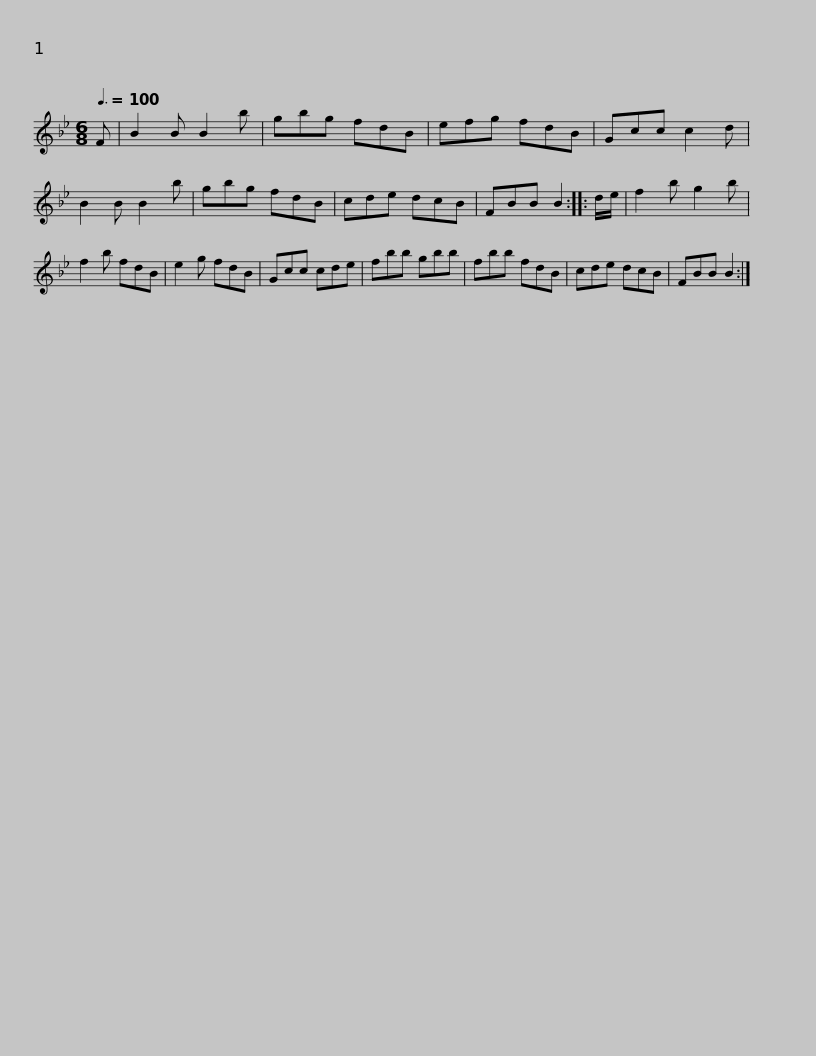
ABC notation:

X:1
L:1/8
Q:3/8=100
M:6/8
I:linebreak $
K:Bb
V:1 treble
V:1
 F | B2 B B2 b | gbg fdB | efg fdB | Gcc c2 d | %5
 B2 B B2 b | gbg fdB | cde dcB | FBB B2 ::$ d/e/ | %10
 f2 b g2 b | f2 b fdB | e2 g fdB | Gcc cde | fbb gbb | %15
 fbb fdB | cde dcB |$ FBB B2 :| %18
